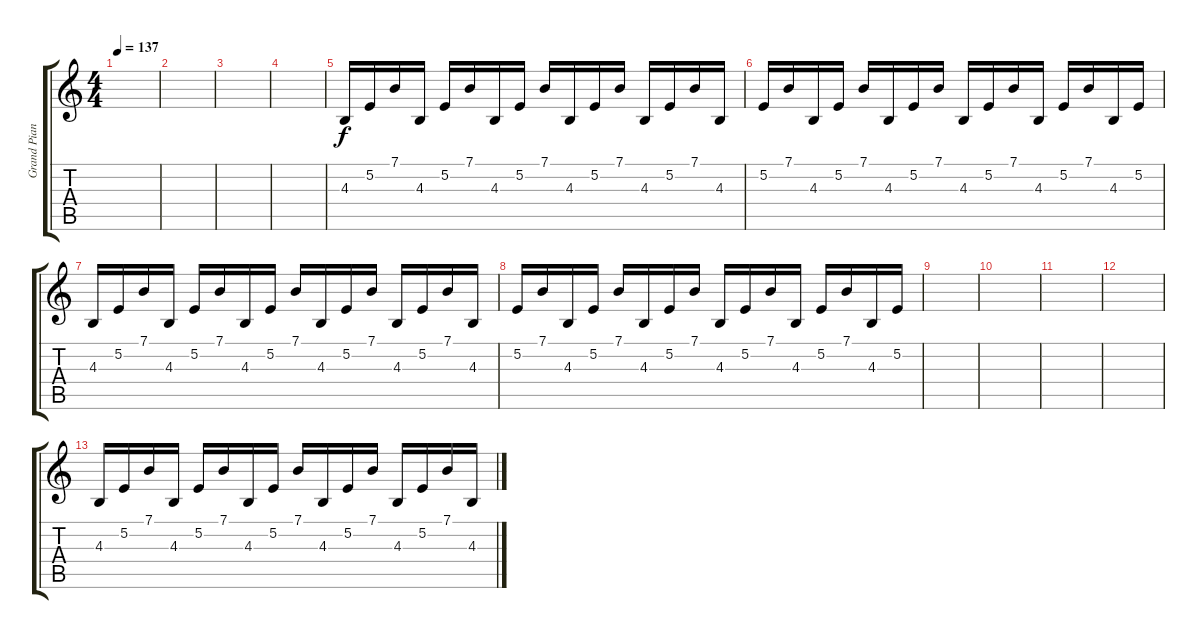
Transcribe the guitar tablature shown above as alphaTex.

\track ("Grand Piano" "Grand Pian") {instrument acousticgrandpiano}
\staff {score tabs}
\tuning (E4 B3 G3 D3 A2 E2) {hide}
\ts (4 4)
\tempo 137
\clef g2
\ks c
|
|
|
|
4.3.16 5.2.16 7.1.16 4.3.16 5.2.16 7.1.16 4.3.16 5.2.16 7.1.16 4.3.16 5.2.16 7.1.16 4.3.16 5.2.16 7.1.16 4.3.16 |
5.2.16 7.1.16 4.3.16 5.2.16 7.1.16 4.3.16 5.2.16 7.1.16 4.3.16 5.2.16 7.1.16 4.3.16 5.2.16 7.1.16 4.3.16 5.2.16 |
4.3.16 5.2.16 7.1.16 4.3.16 5.2.16 7.1.16 4.3.16 5.2.16 7.1.16 4.3.16 5.2.16 7.1.16 4.3.16 5.2.16 7.1.16 4.3.16 |
5.2.16 7.1.16 4.3.16 5.2.16 7.1.16 4.3.16 5.2.16 7.1.16 4.3.16 5.2.16 7.1.16 4.3.16 5.2.16 7.1.16 4.3.16 5.2.16 |
|
|
|
|
4.3.16 5.2.16 7.1.16 4.3.16 5.2.16 7.1.16 4.3.16 5.2.16 7.1.16 4.3.16 5.2.16 7.1.16 4.3.16 5.2.16 7.1.16 4.3.16
